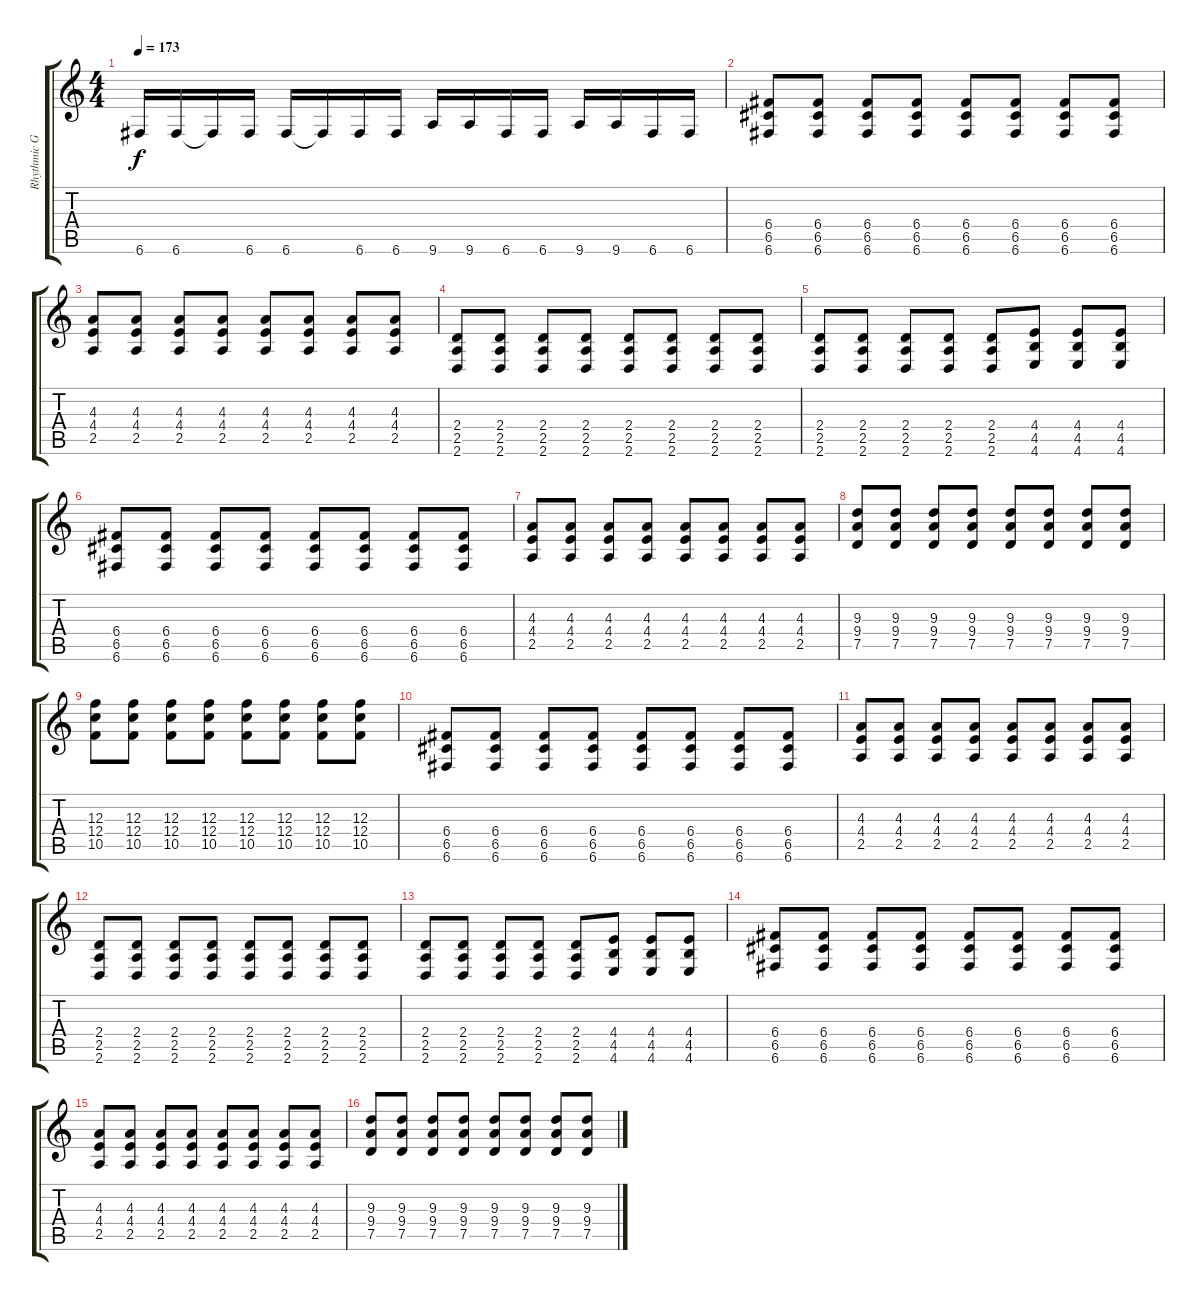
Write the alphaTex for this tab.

\track ("Rhythmic Guitar" "Rhythmic G") {instrument distortionguitar}
\staff {score tabs}
\tuning (D4 A3 F3 C3 G2 C2) {hide}
\ts (4 4)
\tempo 173
\clef g2
\ks c
6.6.16{dy f} 6.6.16 6.6{t}.16 6.6.16 6.6.16 6.6{t}.16 6.6.16 6.6.16 9.6.16 9.6.16 6.6.16 6.6.16 9.6.16 9.6.16 6.6.16 6.6.16 |
(6.4 6.5 6.6).8 (6.4 6.5 6.6).8 (6.4 6.5 6.6).8 (6.4 6.5 6.6).8 (6.4 6.5 6.6).8 (6.4 6.5 6.6).8 (6.4 6.5 6.6).8 (6.4 6.5 6.6).8 |
(4.3 4.4 2.5).8 (4.3 4.4 2.5).8 (4.3 4.4 2.5).8 (4.3 4.4 2.5).8 (4.3 4.4 2.5).8 (4.3 4.4 2.5).8 (4.3 4.4 2.5).8 (4.3 4.4 2.5).8 |
(2.4 2.5 2.6).8 (2.4 2.5 2.6).8 (2.4 2.5 2.6).8 (2.4 2.5 2.6).8 (2.4 2.5 2.6).8 (2.4 2.5 2.6).8 (2.4 2.5 2.6).8 (2.4 2.5 2.6).8 |
(2.4 2.5 2.6).8 (2.4 2.5 2.6).8 (2.4 2.5 2.6).8 (2.4 2.5 2.6).8 (2.4 2.5 2.6).8 (4.4 4.5 4.6).8 (4.4 4.5 4.6).8 (4.4 4.5 4.6).8 |
(6.4 6.5 6.6).8 (6.4 6.5 6.6).8 (6.4 6.5 6.6).8 (6.4 6.5 6.6).8 (6.4 6.5 6.6).8 (6.4 6.5 6.6).8 (6.4 6.5 6.6).8 (6.4 6.5 6.6).8 |
(4.3 4.4 2.5).8 (4.3 4.4 2.5).8 (4.3 4.4 2.5).8 (4.3 4.4 2.5).8 (4.3 4.4 2.5).8 (4.3 4.4 2.5).8 (4.3 4.4 2.5).8 (4.3 4.4 2.5).8 |
(9.3 9.4 7.5).8 (9.3 9.4 7.5).8 (9.3 9.4 7.5).8 (9.3 9.4 7.5).8 (9.3 9.4 7.5).8 (9.3 9.4 7.5).8 (9.3 9.4 7.5).8 (9.3 9.4 7.5).8 |
(12.3 12.4 10.5).8 (12.3 12.4 10.5).8 (12.3 12.4 10.5).8 (12.3 12.4 10.5).8 (12.3 12.4 10.5).8 (12.3 12.4 10.5).8 (12.3 12.4 10.5).8 (12.3 12.4 10.5).8 |
(6.4 6.5 6.6).8 (6.4 6.5 6.6).8 (6.4 6.5 6.6).8 (6.4 6.5 6.6).8 (6.4 6.5 6.6).8 (6.4 6.5 6.6).8 (6.4 6.5 6.6).8 (6.4 6.5 6.6).8 |
(4.3 4.4 2.5).8 (4.3 4.4 2.5).8 (4.3 4.4 2.5).8 (4.3 4.4 2.5).8 (4.3 4.4 2.5).8 (4.3 4.4 2.5).8 (4.3 4.4 2.5).8 (4.3 4.4 2.5).8 |
(2.4 2.5 2.6).8 (2.4 2.5 2.6).8 (2.4 2.5 2.6).8 (2.4 2.5 2.6).8 (2.4 2.5 2.6).8 (2.4 2.5 2.6).8 (2.4 2.5 2.6).8 (2.4 2.5 2.6).8 |
(2.4 2.5 2.6).8 (2.4 2.5 2.6).8 (2.4 2.5 2.6).8 (2.4 2.5 2.6).8 (2.4 2.5 2.6).8 (4.4 4.5 4.6).8 (4.4 4.5 4.6).8 (4.4 4.5 4.6).8 |
(6.4 6.5 6.6).8 (6.4 6.5 6.6).8 (6.4 6.5 6.6).8 (6.4 6.5 6.6).8 (6.4 6.5 6.6).8 (6.4 6.5 6.6).8 (6.4 6.5 6.6).8 (6.4 6.5 6.6).8 |
(4.3 4.4 2.5).8 (4.3 4.4 2.5).8 (4.3 4.4 2.5).8 (4.3 4.4 2.5).8 (4.3 4.4 2.5).8 (4.3 4.4 2.5).8 (4.3 4.4 2.5).8 (4.3 4.4 2.5).8 |
(9.3 9.4 7.5).8 (9.3 9.4 7.5).8 (9.3 9.4 7.5).8 (9.3 9.4 7.5).8 (9.3 9.4 7.5).8 (9.3 9.4 7.5).8 (9.3 9.4 7.5).8 (9.3 9.4 7.5).8
